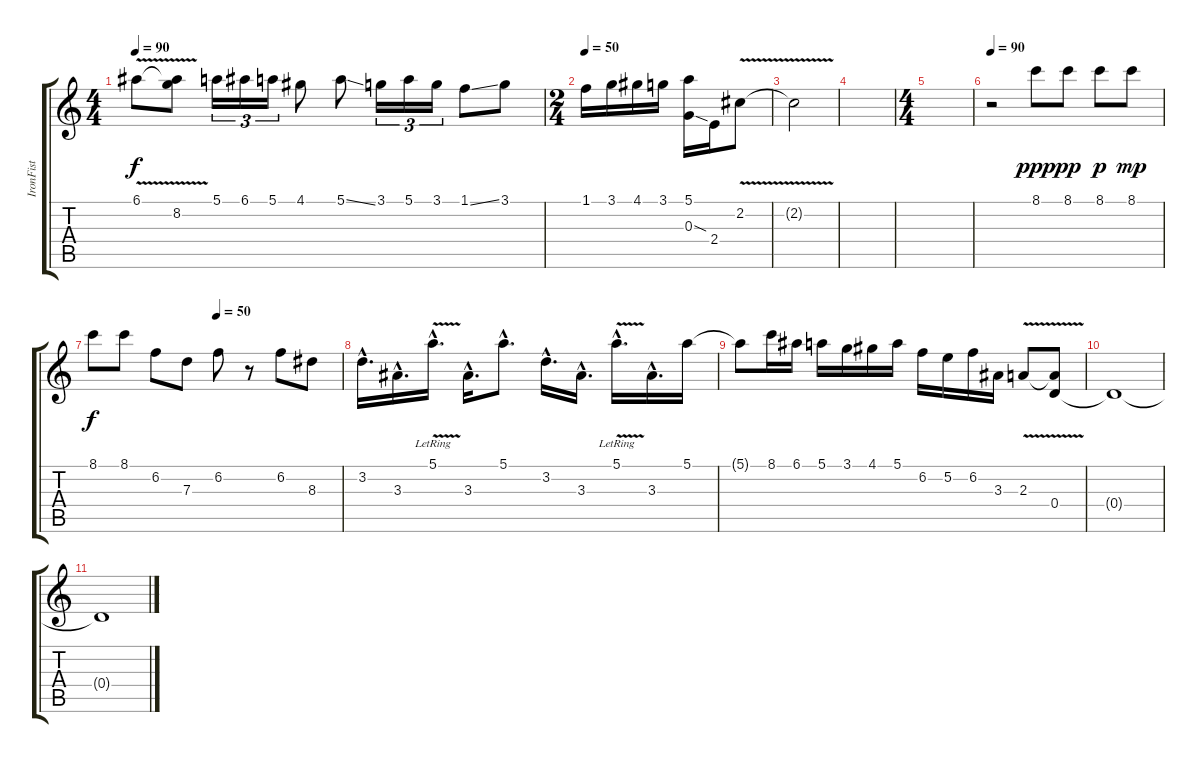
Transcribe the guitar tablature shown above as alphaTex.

\track ("IronFist" "IronFist") {instrument acousticguitarsteel}
\staff {score tabs}
\tuning (E4 B3 G3 D3 A2 D2) {hide}
\ts (4 4)
\tempo 90
\clef g2
\ks c
6.1{v}.8{dy f} (6.1{t} 8.2{v}).8 5.1.16{tu (3 2)} 6.1.16{tu (3 2)} 5.1.16{tu (3 2)} 4.1.8 5.1{ss}.8 3.1.16{tu (3 2)} 5.1.16{tu (3 2)} 3.1.16{tu (3 2)} 1.1{ss}.8 3.1.8 |
\ts (2 4)
\tempo 50
1.1.16 3.1.16 4.1.16 3.1.16 (5.1 0.3{sod}).16 2.4.16 2.2{v}.8 |
2.2{t}.2 |
|
\ts (4 4)
|
\tempo 90
r.2 8.1.8{dy ppp} 8.1.8{dy pp} 8.1.8{dy p} 8.1.8{dy mp} |
\tempo (50 0.5)
8.1.8{dy f} 8.1.8 6.2.8 7.3.8 6.2.8 r.8 6.2.8 8.3.8 |
3.2{hac}.16{d} 3.3{hac}.16{d} 5.1{v hac lr}.16{d} 3.3{hac}.16{d} 5.1{hac}.8{d} 3.2{hac}.16{d} 3.3{hac}.16{d} 5.1{v hac lr}.16{d} 3.3{hac}.16{d} 5.1.16 |
5.1{t}.8 8.1.16 6.1.16 5.1.16 3.1.16 4.1.16 5.1.16 6.2.16 5.2.16 6.2.16 3.3.16 2.3{v}.8 (2.3{t} 0.4).8 |
0.4{t}.1 |
0.4{t}.1
